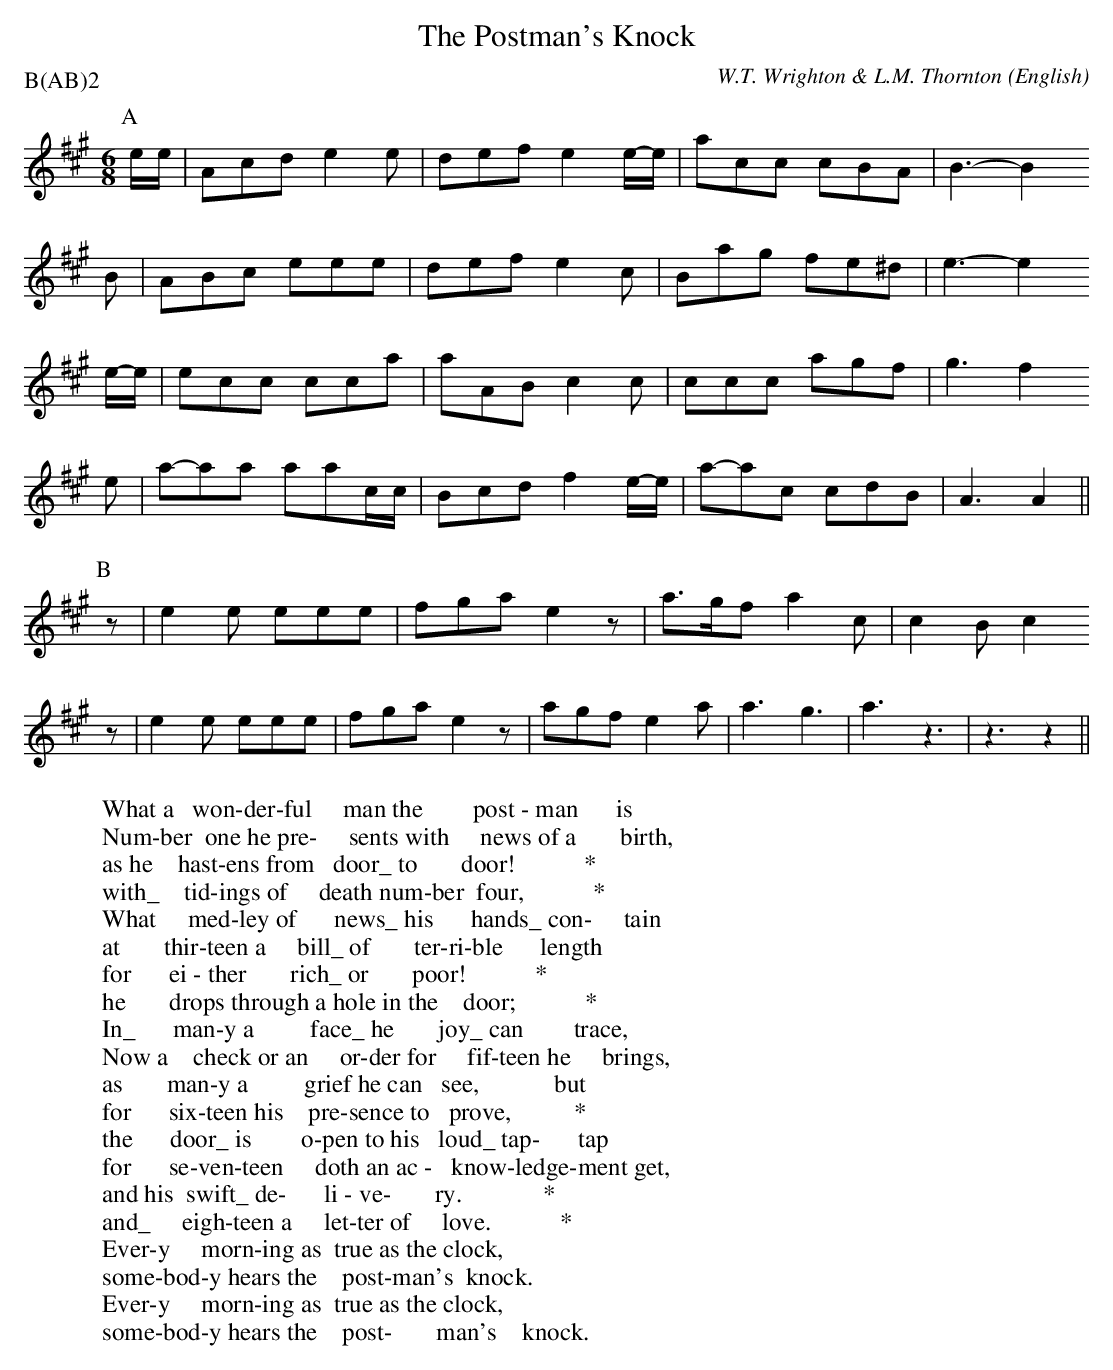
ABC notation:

X:1
T:The Postman's Knock
M:6/8
C:W.T. Wrighton \& L.M. Thornton
O:English
P:B(AB)2
L:1/16
K:A
P:A
ee     | A2c2d2          e4  e2       | d2e2f2          e4     \
W:What a   won-der-ful     man the        post - man      is
W:Num-ber  one he pre-     sents with     news of a       birth,
e-e    | a2c2c2          c2B2A2       | B6-             B4
W:as he    hast-ens from   door_ to       door!           *
W:with_    tid-ings of     death num-ber  four,           *
B2     | A2B2c2          e2e2e2       | d2e2f2          e4     \
W:What     med-ley of      news_ his      hands_ con-     tain
W:at       thir-teen a     bill_ of       ter-ri-ble      length
c2     | B2a2g2          f2e2^d2      | e6-             e4
W:for      ei - ther       rich_ or       poor!           *
W:he       drops through a hole in the    door;           *
e-e    | e2c2c2          c2c2a2       | a2A2B2          c4     \
W:In_      man-y a         face_ he       joy_ can        trace,
W:Now a    check or an     or-der for     fif-teen he     brings,
c2     | c2c2c2          a2g2f2       | g6              f4
W:as       man-y a         grief he can   see,            but
W:for      six-teen his    pre-sence to   prove,          *
e2     | a2-a2a2         a2a2cc       | B2c2d2          f4     \
W:the      door_ is        o-pen to his   loud_ tap-      tap
W:for      se-ven-teen     doth an ac -   know-ledge-ment get,
e-e    | a2-a2c2         c2d2B2       | A6              A4     ||
W:and his  swift_ de-      li - ve-       ry.             *
W:and_     eigh-teen a     let-ter of     love.           *
P:B
z2 | e4 e2      e2e2e2     | f2g2a2      e4     \
W:Ever-y     morn-ing as  true as the clock,
z2 | a3gf2      a4    c2   | c4  B2      c4
W:some-bod-y hears the    post-man's  knock.
z2 | e4 e2      e2e2e2     | f2g2a2      e4     \
W:Ever-y     morn-ing as  true as the clock,
z2 | a2g2f2     e4    a2   | a6          g6     | a6     z6 | z6 z4 ||
W:some-bod-y hears the    post-       man's    knock.
